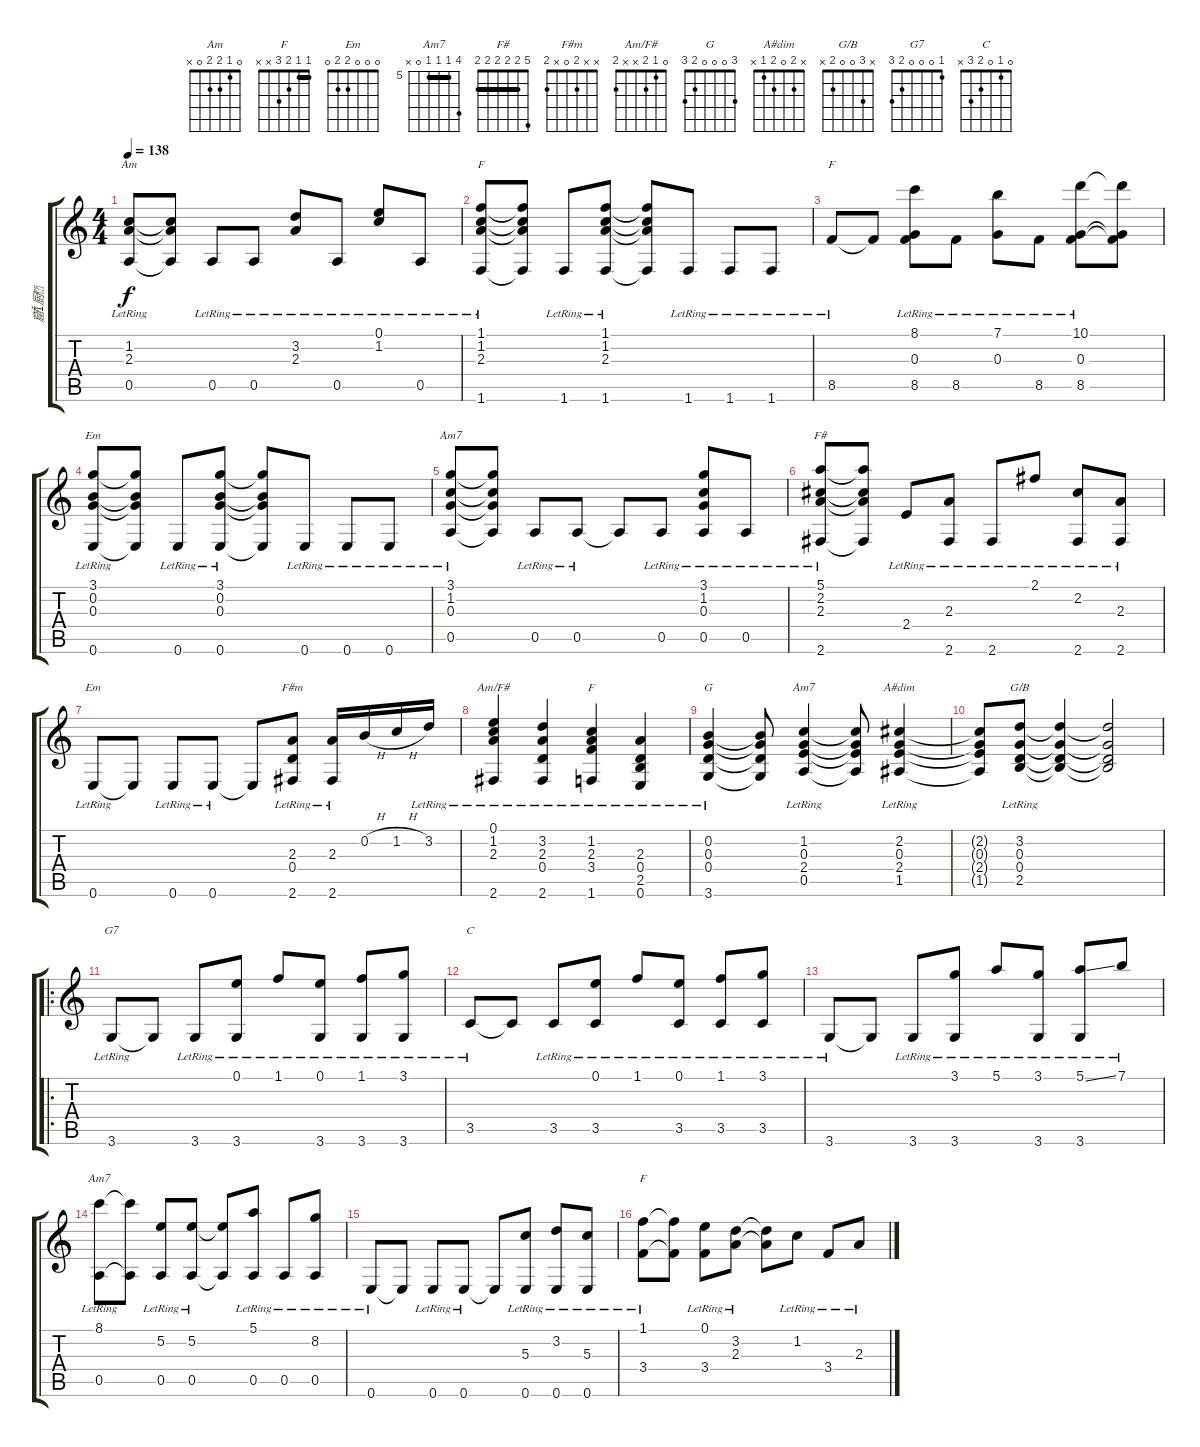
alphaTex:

\track ("窟厨" "窟厨") {instrument acousticguitarnylon}
\staff {score tabs}
\tuning (E4 B3 G3 D3 A2 E2) {hide}
\chord ("Am" 0 1 2 2 0 x)
\chord ("F" 1 1 2 3 3 1) {barre 1}
\chord ("F" 8 0 0 0 8 x) {firstfret 8}
\chord ("Em" 3 0 0 2 2 0)
\chord ("Am7" 3 1 0 2 0 x)
\chord ("F#" 5 2 2 2 2 2) {barre 2}
\chord ("Em" 0 0 0 2 2 0)
\chord ("F#m" x x 2 0 x 2)
\chord ("Am/F#" 0 1 2 x x 2)
\chord ("F" x 1 2 3 x 1)
\chord ("G" 3 0 0 0 2 3)
\chord ("Am7" 0 1 0 2 0 x)
\chord ("A#dim" x 2 0 2 1 x)
\chord ("G/B" x 3 0 0 2 x)
\chord ("G7" 1 0 0 0 2 3)
\chord ("C" 0 1 0 2 3 x)
\chord ("Am7" 8 5 5 5 0 x) {firstfret 5 barre 5}
\chord ("F" 1 1 2 3 x x) {barre 1}
\ts (4 4)
\tempo 138
\clef g2
\ks c
(1.2{lr} 2.3{lr} 0.5{lr}).8{ch "Am" dy f} (1.2{t} 2.3{t} 0.5{t}).8 0.5{lr}.8 0.5{lr}.8 (3.2{lr} 2.3{lr}).8 0.5{lr}.8 (0.1{lr} 1.2{lr}).8 0.5{lr}.8 |
(1.1{lr} 1.2{lr} 2.3{lr} 1.6{lr}).8{ch "F"} (1.1{t} 1.2{t} 2.3{t} 1.6{t}).8 1.6{lr}.8 (1.1{lr} 1.2{lr} 2.3{lr} 1.6{lr}).8 (1.1{t} 1.2{t} 2.3{t} 1.6{t}).8 1.6{lr}.8 1.6{lr}.8 1.6{lr}.8 |
8.5{lr}.8{ch "F"} 8.5{t}.8 (8.1{lr} 0.3{lr} 8.5{lr}).8 8.5{lr}.8 (7.1{lr} 0.3{lr}).8 8.5{lr}.8 (10.1{lr} 0.3{lr} 8.5{lr}).8 (10.1{t} 0.3{t} 8.5{t}).8 |
(3.1{lr} 0.2{lr} 0.3{lr} 0.6{lr}).8{ch "Em"} (3.1{t} 0.2{t} 0.3{t} 0.6{t}).8 0.6{lr}.8 (3.1{lr} 0.2{lr} 0.3{lr} 0.6{lr}).8 (3.1{t} 0.2{t} 0.3{t} 0.6{t}).8 0.6{lr}.8 0.6{lr}.8 0.6{lr}.8 |
(3.1{lr} 1.2{lr} 0.3{lr} 0.5{lr}).8{ch "Am7"} (3.1{t} 1.2{t} 0.3{t} 0.5{t}).8 0.5{lr}.8 0.5{lr}.8 0.5{t}.8 0.5{lr}.8 (3.1{lr} 1.2{lr} 0.3{lr} 0.5{lr}).8 0.5{lr}.8 |
(5.1{lr} 2.2{lr} 2.3{lr} 2.6{lr}).8{ch "F#"} (5.1{t} 2.2{t} 2.3{t} 2.6{t}).8 2.4{lr}.8 (2.3{lr} 2.6{lr}).8 2.6{lr}.8 2.1{lr}.8 (2.2{lr} 2.6{lr}).8 (2.3{lr} 2.6{lr}).8 |
0.6{lr}.8{ch "Em"} 0.6{t}.8 0.6{lr}.8 0.6{lr}.8 0.6{t}.8 (2.3{lr} 0.4{lr} 2.6{lr}).8{ch "F#m"} (2.3{lr} 2.6{lr}).16 0.2{h}.16 1.2{h}.16 3.2{lr}.16 |
(0.1{lr} 1.2{lr} 2.3{lr} 2.6{lr}).4{ch "Am/F#"} (3.2{lr} 2.3{lr} 0.4{lr} 2.6{lr}).4 (1.2{lr} 2.3{lr} 3.4{lr} 1.6{lr}).4{ch "F"} (2.3{lr} 0.4{lr} 2.5{lr} 0.6{lr}).4 |
(0.2{lr} 0.3{lr} 0.4{lr} 3.6{lr}).4{ch "G"} (0.2{t} 0.3{t} 0.4{t} 3.6{t}).8 (1.2{lr} 0.3{lr} 2.4{lr} 0.5{lr}).4{ch "Am7"} (1.2{t} 0.3{t} 2.4{t} 0.5{t}).8 (2.2{lr} 0.3{lr} 2.4{lr} 1.5{lr}).4{ch "A#dim"} |
(2.2{t} 0.3{t} 2.4{t} 1.5{t}).8 (3.2{lr} 0.3{lr} 0.4{lr} 2.5{lr}).8{ch "G/B"} (3.2{t} 0.3{t} 0.4{t} 2.5{t}).4 (3.2{t} 0.3{t} 0.4{t} 2.5{t}).2 |
\ro
3.6{lr}.8{ch "G7"} 3.6{t}.8 3.6{lr}.8 (0.1{lr} 3.6{lr}).8 1.1{lr}.8 (0.1{lr} 3.6{lr}).8 (1.1{lr} 3.6{lr}).8 (3.1{lr} 3.6{lr}).8 |
3.5{lr}.8{ch "C"} 3.5{t}.8 3.5{lr}.8 (0.1{lr} 3.5{lr}).8 1.1{lr}.8 (0.1{lr} 3.5{lr}).8 (1.1{lr} 3.5{lr}).8 (3.1{lr} 3.5{lr}).8 |
3.6{lr}.8 3.6{t}.8 3.6{lr}.8 (3.1{lr} 3.6{lr}).8 5.1{lr}.8 (3.1{lr} 3.6{lr}).8 (5.1{ss} 3.6{lr}).8 7.1{lr}.8 |
(8.1{lr} 0.5{lr}).8{ch "Am7"} (8.1{t} 0.5{t}).8 (5.2{lr} 0.5{lr}).8 (5.2{lr} 0.5{lr}).8 (5.2{t} 0.5{t}).8 (5.1{lr} 0.5{lr}).8 0.5{lr}.8 (8.2{lr} 0.5{lr}).8 |
0.6{lr}.8 0.6{t}.8 0.6{lr}.8 0.6{lr}.8 0.6{t}.8 (5.3{lr} 0.6{lr}).8 (3.2{lr} 0.6{lr}).8 (5.3{lr} 0.6{lr}).8 |
(1.1{lr} 3.4{lr}).8{ch "F"} (1.1{t} 3.4{t}).8 (0.1{lr} 3.4{lr}).8 (3.2{lr} 2.3{lr}).8 (3.2{t} 2.3{t}).8 1.2{lr}.8 3.4{lr}.8 2.3{lr}.8
